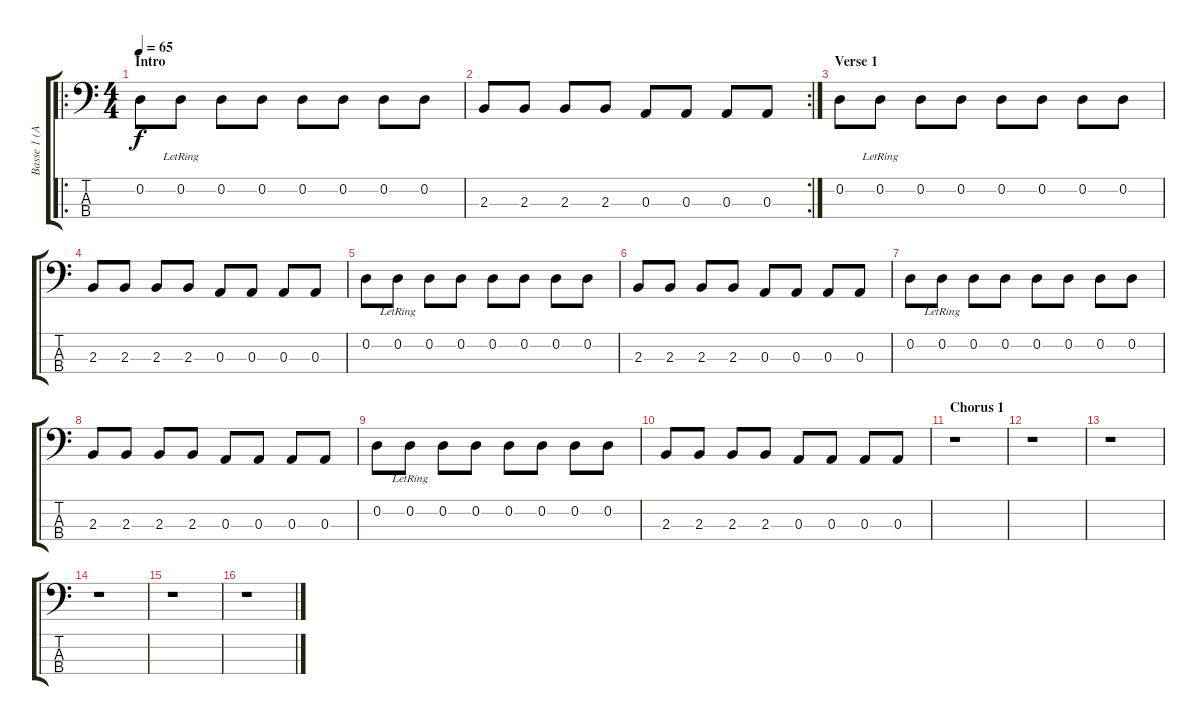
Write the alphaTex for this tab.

\track ("Basse 1 (Acoustique)" "Basse 1 (A") {instrument acousticbass}
\staff {score tabs}
\tuning (G2 D2 A1 B0) {hide}
\ro
\ts (4 4)
\section ("" "Intro")
\tempo 65
\clef f4
\ks c
0.2.8{dy f instrument acousticbass} 0.2{lr}.8 0.2.8 0.2.8 0.2.8 0.2.8 0.2.8 0.2.8 |
\rc 2
2.3.8 2.3.8 2.3.8 2.3.8 0.3.8 0.3.8 0.3.8 0.3.8 |
\section ("" "Verse 1")
0.2.8 0.2{lr}.8 0.2.8 0.2.8 0.2.8 0.2.8 0.2.8 0.2.8 |
2.3.8 2.3.8 2.3.8 2.3.8 0.3.8 0.3.8 0.3.8 0.3.8 |
0.2.8 0.2{lr}.8 0.2.8 0.2.8 0.2.8 0.2.8 0.2.8 0.2.8 |
2.3.8 2.3.8 2.3.8 2.3.8 0.3.8 0.3.8 0.3.8 0.3.8 |
0.2.8 0.2{lr}.8 0.2.8 0.2.8 0.2.8 0.2.8 0.2.8 0.2.8 |
2.3.8 2.3.8 2.3.8 2.3.8 0.3.8 0.3.8 0.3.8 0.3.8 |
0.2.8 0.2{lr}.8 0.2.8 0.2.8 0.2.8 0.2.8 0.2.8 0.2.8 |
2.3.8 2.3.8 2.3.8 2.3.8 0.3.8 0.3.8 0.3.8 0.3.8 |
\section ("" "Chorus 1")
r.1 |
r.1 |
r.1 |
r.1 |
r.1 |
r.1
